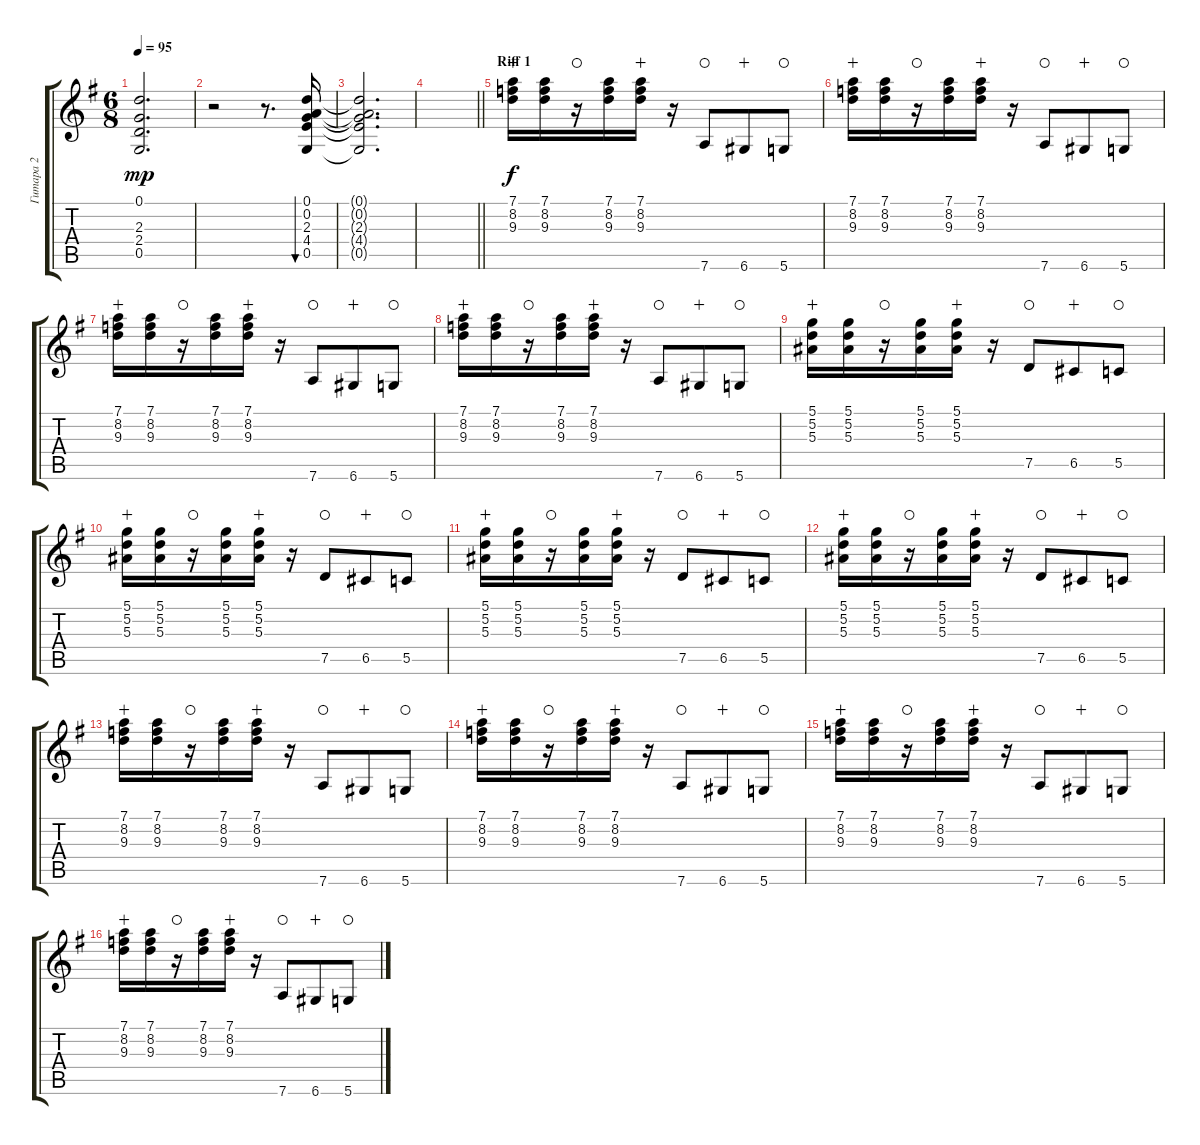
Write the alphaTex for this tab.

\track ("Гитара 2" "Гитара 2") {instrument distortionguitar}
\staff {score tabs}
\tuning (D4 A3 F3 C3 G2 D2) {hide}
\ts (6 8)
\tempo 95
\clef g2
\ks eminor
(0.1{t} 2.3{t} 2.4{t} 0.5{t}).2{d dy mp} |
r.2 r.8{d} (0.1 0.2 2.3 4.4 0.5).16{bu 480} |
(0.1{t} 0.2{t} 2.3{t} 4.4{t} 0.5{t}).2{d} |
\barLineRight lightlight
|
\section ("" "Riff 1")
(7.1 8.2 9.3).16{dy f volume 8 instrument distortionguitar wahc} (7.1 8.2 9.3).16 r.16{waho} (7.1 8.2 9.3).16 (7.1 8.2 9.3).16{wahc} r.16 7.6.8{waho} 6.6.8{wahc} 5.6.8{waho} |
(7.1 8.2 9.3).16{wahc} (7.1 8.2 9.3).16 r.16{waho} (7.1 8.2 9.3).16 (7.1 8.2 9.3).16{wahc} r.16 7.6.8{waho} 6.6.8{wahc} 5.6.8{waho} |
(7.1 8.2 9.3).16{wahc} (7.1 8.2 9.3).16 r.16{waho} (7.1 8.2 9.3).16 (7.1 8.2 9.3).16{wahc} r.16 7.6.8{waho} 6.6.8{wahc} 5.6.8{waho} |
(7.1 8.2 9.3).16{wahc} (7.1 8.2 9.3).16 r.16{waho} (7.1 8.2 9.3).16 (7.1 8.2 9.3).16{wahc} r.16 7.6.8{waho} 6.6.8{wahc} 5.6.8{waho} |
(5.1 5.2 5.3).16{wahc} (5.1 5.2 5.3).16 r.16{waho} (5.1 5.2 5.3).16 (5.1 5.2 5.3).16{wahc} r.16 7.5.8{waho} 6.5.8{wahc} 5.5.8{waho} |
(5.1 5.2 5.3).16{wahc} (5.1 5.2 5.3).16 r.16{waho} (5.1 5.2 5.3).16 (5.1 5.2 5.3).16{wahc} r.16 7.5.8{waho} 6.5.8{wahc} 5.5.8{waho} |
(5.1 5.2 5.3).16{wahc} (5.1 5.2 5.3).16 r.16{waho} (5.1 5.2 5.3).16 (5.1 5.2 5.3).16{wahc} r.16 7.5.8{waho} 6.5.8{wahc} 5.5.8{waho} |
(5.1 5.2 5.3).16{wahc} (5.1 5.2 5.3).16 r.16{waho} (5.1 5.2 5.3).16 (5.1 5.2 5.3).16{wahc} r.16 7.5.8{waho} 6.5.8{wahc} 5.5.8{waho} |
(7.1 8.2 9.3).16{wahc} (7.1 8.2 9.3).16 r.16{waho} (7.1 8.2 9.3).16 (7.1 8.2 9.3).16{wahc} r.16 7.6.8{waho} 6.6.8{wahc} 5.6.8{waho} |
(7.1 8.2 9.3).16{wahc} (7.1 8.2 9.3).16 r.16{waho} (7.1 8.2 9.3).16 (7.1 8.2 9.3).16{wahc} r.16 7.6.8{waho} 6.6.8{wahc} 5.6.8{waho} |
(7.1 8.2 9.3).16{wahc} (7.1 8.2 9.3).16 r.16{waho} (7.1 8.2 9.3).16 (7.1 8.2 9.3).16{wahc} r.16 7.6.8{waho} 6.6.8{wahc} 5.6.8{waho} |
(7.1 8.2 9.3).16{wahc} (7.1 8.2 9.3).16 r.16{waho} (7.1 8.2 9.3).16 (7.1 8.2 9.3).16{wahc} r.16 7.6.8{waho} 6.6.8{wahc} 5.6.8{waho}
